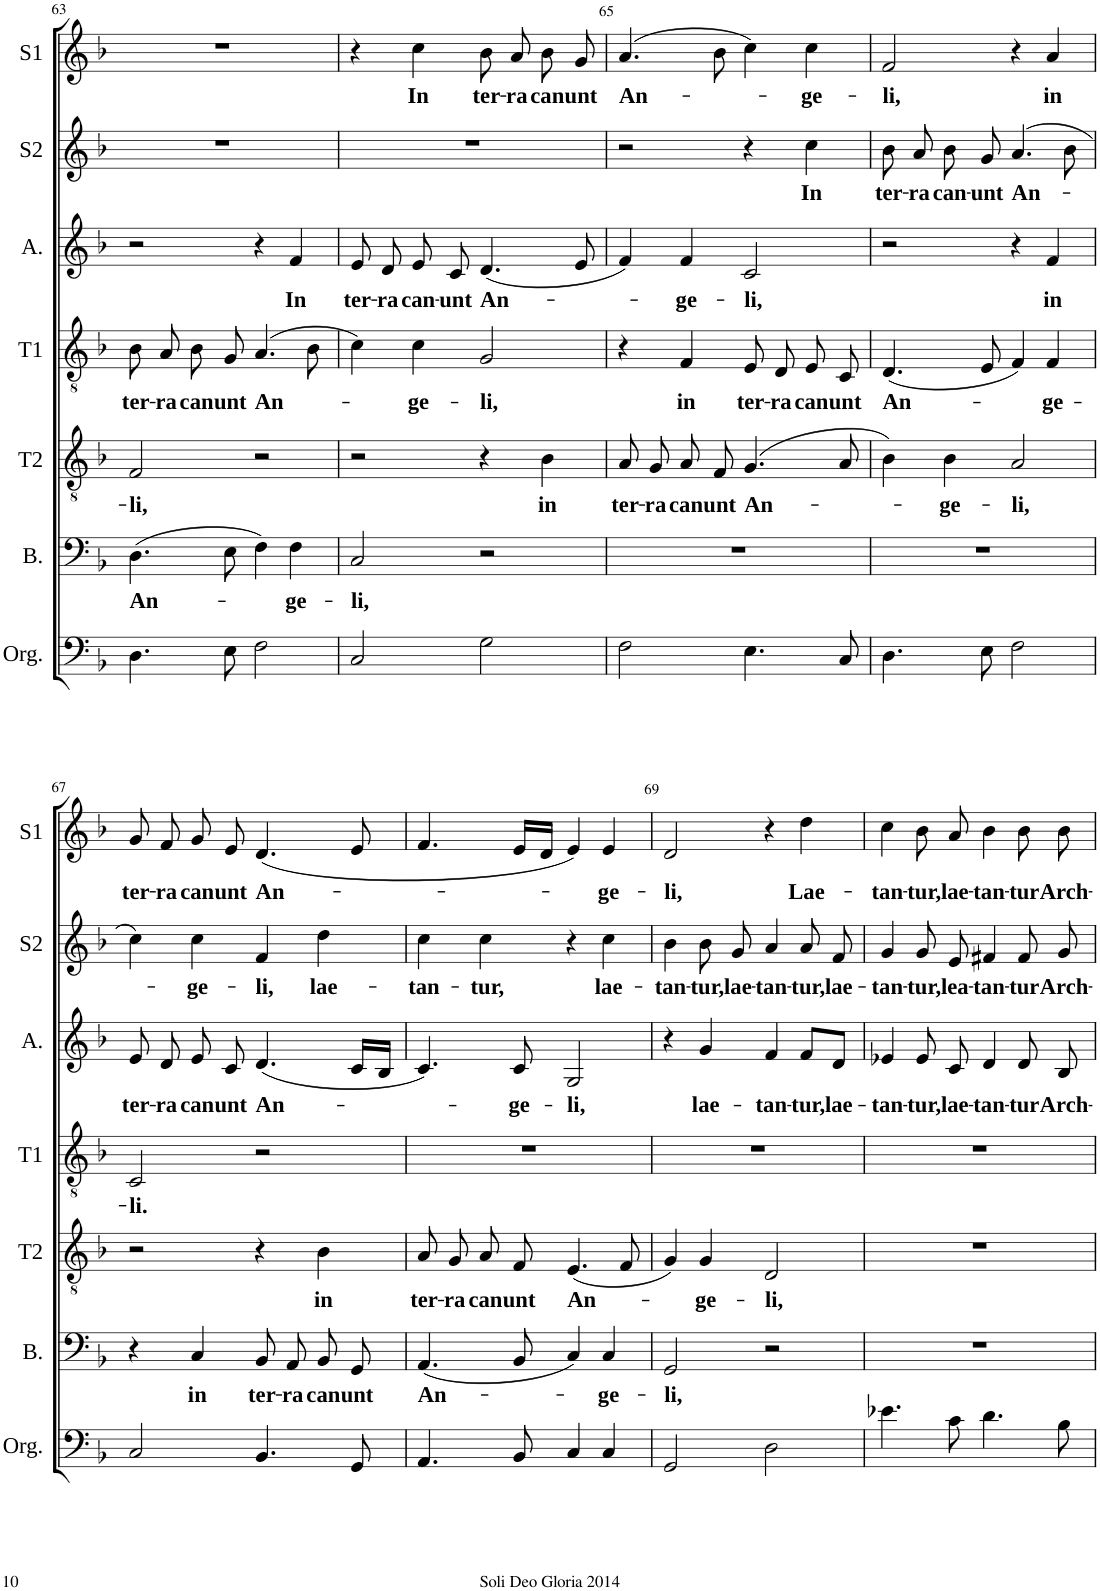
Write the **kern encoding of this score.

**kern	**kern	**text	**kern	**text	**kern	**text	**kern	**text	**kern	**text	**kern	**text
*part7	*part6	*part6	*part5	*part5	*part4	*part4	*part3	*part3	*part2	*part2	*part1	*part1
*staff7	*staff6	*staff6	*staff5	*staff5	*staff4	*staff4	*staff3	*staff3	*staff2	*staff2	*staff1	*staff1
*I"Organ	*I"Bass	*	*I"Tenor II	*	*I"Tenor I	*	*I"Alto	*	*I"Soprano II	*	*I"Soprano I	*
*I'Org.	*I'B.	*	*I'T2	*	*I'T1	*	*I'A.	*	*I'S2	*	*I'S1	*
!!LO:PB:g=z
*clefF4	*clefF4	*	*clefGv2	*	*clefGv2	*	*clefG2	*	*clefG2	*	*clefG2	*
*k[b-]	*k[b-]	*	*k[b-]	*	*k[b-]	*	*k[b-]	*	*k[b-]	*	*k[b-]	*
*M4/4	*M4/4	*	*M4/4	*	*M4/4	*	*M4/4	*	*M4/4	*	*M4/4	*
*met(c)	*met(c)	*	*met(c)	*	*met(c)	*	*met(c)	*	*met(c)	*	*met(c)	*
=63	=63	=63	=63	=63	=63	=63	=63	=63	=63	=63	=63	=63
!	!	!LO:LY:b	!	!LO:LY:b	!	!LO:LY:b	!	!	!	!	!	!
4.D\	(4.D\	An-	2F/	-li,	8B-/L	ter-	2r	.	1r	.	1r	.
!	!	!	!	!	!	!LO:LY:b	!	!	!	!	!	!
.	.	.	.	.	8A/J	-ra	.	.	.	.	.	.
!	!	!	!	!	!	!LO:LY:b	!	!	!	!	!	!
.	.	.	.	.	8B-/L	can	.	.	.	.	.	.
!	!	!	!	!	!	!LO:LY:b	!	!	!	!	!	!
8E\	8E\	.	.	.	8G/J	unt	.	.	.	.	.	.
!	!	!	!	!	!	!LO:LY:b	!	!	!	!	!	!
2F\	4F\)	.	2r	.	(4.A/	An-	4r	.	.	.	.	.
!	!	!LO:LY:b	!	!	!	!	!	!LO:LY:b	!	!	!	!
.	4F\	-ge-	.	.	.	.	4f/	In	.	.	.	.
.	.	.	.	.	8B-\	.	.	.	.	.	.	.
=64	=64	=64	=64	=64	=64	=64	=64	=64	=64	=64	=64	=64
!	!	!LO:LY:b	!	!	!	!	!	!LO:LY:b	!	!	!	!
2C/	2C/	-li,	2r	.	4c\)	.	8e/	ter-	1r	.	4r	.
!	!	!	!	!	!	!	!	!LO:LY:b	!	!	!	!
.	.	.	.	.	.	.	8d/	-ra	.	.	.	.
!	!	!	!	!	!	!LO:LY:b	!	!LO:LY:b	!	!	!	!LO:LY:b
.	.	.	.	.	4c\	-ge-	8e/	can-	.	.	4cc\	In
!	!	!	!	!	!	!	!	!LO:LY:b	!	!	!	!
.	.	.	.	.	.	.	8c/	-unt	.	.	.	.
!	!	!	!	!	!	!LO:LY:b	!	!LO:LY:b	!	!	!	!LO:LY:b
2G\	2r	.	4r	.	2G/	-li,	(4.d/	An-	.	.	8b-\	ter-
!	!	!	!	!	!	!	!	!	!	!	!	!LO:LY:b
.	.	.	.	.	.	.	.	.	.	.	8a/	-ra
!	!	!	!	!LO:LY:b	!	!	!	!	!	!	!	!LO:LY:b
.	.	.	4B-\	in	.	.	.	.	.	.	8b-\	can
!	!	!	!	!	!	!	!	!	!	!	!	!LO:LY:b
.	.	.	.	.	.	.	8e/	.	.	.	8g/	unt
=65	=65	=65	=65	=65	=65	=65	=65	=65	=65	=65	=65	=65
!	!	!	!	!LO:LY:b	!	!	!	!	!	!	!	!LO:LY:b
2F\	1r	.	8A/L	ter-	4r	.	4f/)	.	2r	.	(4.a/	An-
!	!	!	!	!LO:LY:b	!	!	!	!	!	!	!	!
.	.	.	8G/J	-ra	.	.	.	.	.	.	.	.
!	!	!	!	!LO:LY:b	!	!LO:LY:b	!	!LO:LY:b	!	!	!	!
.	.	.	8A/L	can	4F/	in	4f/	-ge-	.	.	.	.
!	!	!	!	!LO:LY:b	!	!	!	!	!	!	!	!
.	.	.	8F/J	unt	.	.	.	.	.	.	8b-\	.
!	!	!	!	!LO:LY:b	!	!LO:LY:b	!	!LO:LY:b	!	!	!	!
4.E\	.	.	(4.G/	An-	8E/L	ter-	2c/	-li,	4r	.	4cc\)	.
!	!	!	!	!	!	!LO:LY:b	!	!	!	!	!	!
.	.	.	.	.	8D/J	-ra	.	.	.	.	.	.
!	!	!	!	!	!	!LO:LY:b	!	!	!	!LO:LY:b	!	!LO:LY:b
.	.	.	.	.	8E/L	can	.	.	4cc\	In	4cc\	-ge-
!	!	!	!	!	!	!LO:LY:b	!	!	!	!	!	!
8C/	.	.	8A/	.	8C/J	unt	.	.	.	.	.	.
=66	=66	=66	=66	=66	=66	=66	=66	=66	=66	=66	=66	=66
!	!	!	!	!	!	!LO:LY:b	!	!	!	!LO:LY:b	!	!LO:LY:b
4.D\	1r	.	4B-\)	.	(4.D/	An-	2r	.	8b-/L	ter-	2f/	-li,
!	!	!	!	!	!	!	!	!	!	!LO:LY:b	!	!
.	.	.	.	.	.	.	.	.	8a/J	-ra	.	.
!	!	!	!	!LO:LY:b	!	!	!	!	!	!LO:LY:b	!	!
.	.	.	4B-\	-ge-	.	.	.	.	8b-/L	can-	.	.
!	!	!	!	!	!	!	!	!	!	!LO:LY:b	!	!
8E\	.	.	.	.	8E/	.	.	.	8g/J	-unt	.	.
!	!	!	!	!LO:LY:b	!	!	!	!	!	!LO:LY:b	!	!
2F\	.	.	2A/	-li,	4F/)	.	4r	.	(4.a/	An-	4r	.
!	!	!	!	!	!	!LO:LY:b	!	!LO:LY:b	!	!	!	!LO:LY:b
.	.	.	.	.	4F/	-ge-	4f/	in	.	.	4a/	in
.	.	.	.	.	.	.	.	.	8b-\	.	.	.
!!LO:LB:g=z
=67	=67	=67	=67	=67	=67	=67	=67	=67	=67	=67	=67	=67
!	!	!	!	!	!	!LO:LY:b	!	!LO:LY:b	!	!	!	!LO:LY:b
2C/	4r	.	2r	.	2C/	-li.	8e/	ter-	4cc\)	.	8g/	ter-
!	!	!	!	!	!	!	!	!LO:LY:b	!	!	!	!LO:LY:b
.	.	.	.	.	.	.	8d/	-ra	.	.	8f/	-ra
!	!	!LO:LY:b	!	!	!	!	!	!LO:LY:b	!	!LO:LY:b	!	!LO:LY:b
.	4C/	in	.	.	.	.	8e/	can	4cc\	-ge-	8g/	can
!	!	!	!	!	!	!	!	!LO:LY:b	!	!	!	!LO:LY:b
.	.	.	.	.	.	.	8c/	unt	.	.	8e/	unt
!	!	!LO:LY:b	!	!	!	!	!	!LO:LY:b	!	!LO:LY:b	!	!LO:LY:b
4.BB-/	8BB-/L	ter-	4r	.	2r	.	(4.d/	An-	4f/	-li,	(4.d/	An-
!	!	!LO:LY:b	!	!	!	!	!	!	!	!	!	!
.	8AA/J	-ra	.	.	.	.	.	.	.	.	.	.
!	!	!LO:LY:b	!	!LO:LY:b	!	!	!	!	!	!LO:LY:b	!	!
.	8BB-/L	can	4B-\	in	.	.	.	.	4dd\	lae-	.	.
!	!	!LO:LY:b	!	!	!	!	!	!	!	!	!	!
8GG/	8GG/J	unt	.	.	.	.	16c/LL	.	.	.	8e/	.
.	.	.	.	.	.	.	16B-/JJ	.	.	.	.	.
=68	=68	=68	=68	=68	=68	=68	=68	=68	=68	=68	=68	=68
!	!	!LO:LY:b	!	!LO:LY:b	!	!	!	!	!	!LO:LY:b	!	!
4.AA/	(4.AA/	An-	8A/L	ter-	1r	.	4.c/)	.	4cc\	-tan-	4.f/	.
!	!	!	!	!LO:LY:b	!	!	!	!	!	!	!	!
.	.	.	8G/J	-ra	.	.	.	.	.	.	.	.
!	!	!	!	!LO:LY:b	!	!	!	!	!	!LO:LY:b	!	!
.	.	.	8A/L	can	.	.	.	.	4cc\	-tur,	.	.
!	!	!	!	!LO:LY:b	!	!	!	!LO:LY:b	!	!	!	!
8BB-/	8BB-/	.	8F/J	unt	.	.	8c/	-ge-	.	.	16e/LL	.
.	.	.	.	.	.	.	.	.	.	.	16d/JJ	.
!	!	!	!	!LO:LY:b	!	!	!	!LO:LY:b	!	!	!	!
4C/	4C/)	.	(4.E/	An-	.	.	2G/	-li,	4r	.	4e/)	.
!	!	!LO:LY:b	!	!	!	!	!	!	!	!LO:LY:b	!	!LO:LY:b
4C/	4C/	-ge-	.	.	.	.	.	.	4cc\	lae-	4e/	-ge-
.	.	.	8F/	.	.	.	.	.	.	.	.	.
=69	=69	=69	=69	=69	=69	=69	=69	=69	=69	=69	=69	=69
!	!	!LO:LY:b	!	!	!	!	!	!	!	!LO:LY:b	!	!LO:LY:b
2GG/	2GG/	-li,	4G/)	.	1r	.	4r	.	4b-\	-tan-	2d/	-li,
!	!	!	!	!LO:LY:b	!	!	!	!LO:LY:b	!	!LO:LY:b	!	!
.	.	.	4G/	-ge-	.	.	4g/	lae-	8b-/L	-tur,	.	.
!	!	!	!	!	!	!	!	!	!	!LO:LY:b	!	!
.	.	.	.	.	.	.	.	.	8g/J	lae-	.	.
!	!	!	!	!LO:LY:b	!	!	!	!LO:LY:b	!	!LO:LY:b	!	!
2D\	2r	.	2D/	-li,	.	.	4f/	-tan-	4a/	-tan-	4r	.
!	!	!	!	!	!	!	!	!LO:LY:b	!	!LO:LY:b	!	!LO:LY:b
.	.	.	.	.	.	.	8f/L	-tur,	8a/L	-tur,	4dd\	Lae-
!	!	!	!	!	!	!	!	!LO:LY:b	!	!LO:LY:b	!	!
.	.	.	.	.	.	.	8d/J	lae-	8f/J	lae-	.	.
=70	=70	=70	=70	=70	=70	=70	=70	=70	=70	=70	=70	=70
!	!	!	!	!	!	!	!	!LO:LY:b	!	!LO:LY:b	!	!LO:LY:b
4.e-X\	1r	.	1r	.	1r	.	4e-X/	-tan-	4g/	-tan-	4cc\	-tan-
!	!	!	!	!	!	!	!	!LO:LY:b	!	!LO:LY:b	!	!LO:LY:b
.	.	.	.	.	.	.	8e-/	-tur,	8g/L	-tur,	8b-\	-tur,
!	!	!	!	!	!	!	!	!LO:LY:b	!	!LO:LY:b	!	!LO:LY:b
8c\	.	.	.	.	.	.	8c/	lae-	8e/J	lea-	8a/	lae-
!	!	!	!	!	!	!	!	!LO:LY:b	!	!LO:LY:b	!	!LO:LY:b
4.d\	.	.	.	.	.	.	4d/	-tan-	4f#X/	-tan-	4b-\	-tan-
!	!	!	!	!	!	!	!	!LO:LY:b	!	!LO:LY:b	!	!LO:LY:b
.	.	.	.	.	.	.	8d/	-tur	8f#/L	-tur	8b-\	-tur
!	!	!	!	!	!	!	!	!LO:LY:b	!	!LO:LY:b	!	!LO:LY:b
8B-\	.	.	.	.	.	.	8B-/	Arch-	8g/J	Arch-	8b-\	Arch-
=	=	=	=	=	=	=	=	=	=	=	=	=
*-	*-	*-	*-	*-	*-	*-	*-	*-	*-	*-	*-	*-
